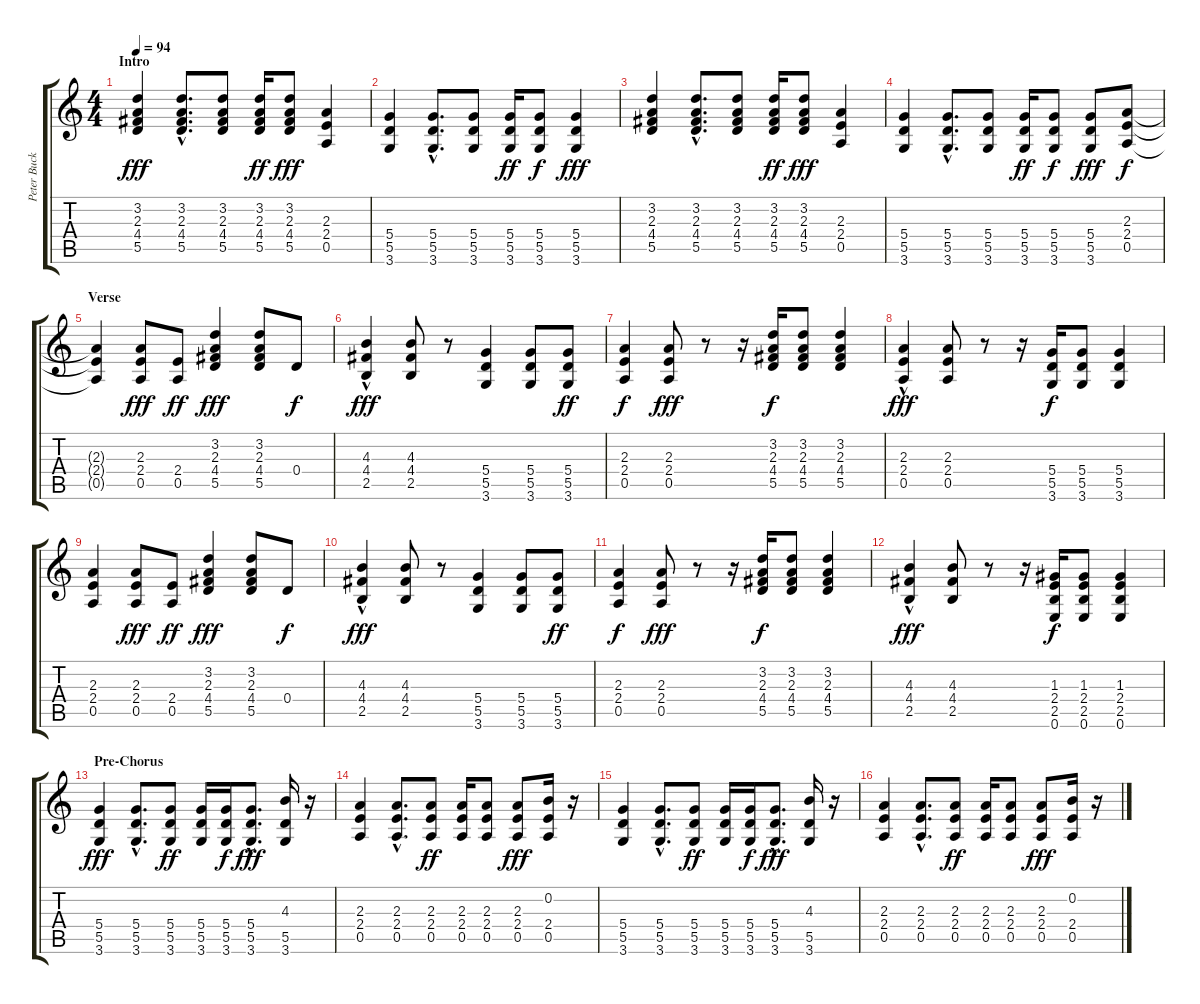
\track ("Peter Buck (Rhythm Guitar)" "Peter Buck") {instrument distortionguitar}
\staff {score tabs}
\tuning (E4 B3 G3 D3 A2 E2) {hide}
\ts (4 4)
\section ("" "Intro")
\tempo 94
\clef g2
\ks c
(3.2 2.3 4.4 5.5).4{dy fff instrument distortionguitar} (3.2{hac} 2.3{hac} 4.4{hac} 5.5{hac}).8{d} (3.2 2.3 4.4 5.5).8 (3.2 2.3 4.4 5.5).16{dy ff} (3.2 2.3 4.4 5.5).8{dy fff} (2.3 2.4 0.5).4 |
(5.4 5.5 3.6).4 (5.4{hac} 5.5{hac} 3.6{hac}).8{d} (5.4 5.5 3.6).8 (5.4 5.5 3.6).16{dy ff} (5.4 5.5 3.6).8{dy f} (5.4 5.5 3.6).4{dy fff} |
(3.2 2.3 4.4 5.5).4 (3.2{hac} 2.3{hac} 4.4{hac} 5.5{hac}).8{d} (3.2 2.3 4.4 5.5).8 (3.2 2.3 4.4 5.5).16{dy ff} (3.2 2.3 4.4 5.5).8{dy fff} (2.3 2.4 0.5).4 |
(5.4 5.5 3.6).4 (5.4{hac} 5.5{hac} 3.6{hac}).8{d} (5.4 5.5 3.6).8 (5.4 5.5 3.6).16{dy ff} (5.4 5.5 3.6).8{dy f} (5.4 5.5 3.6).8{dy fff} (2.3 2.4 0.5).8{dy f} |
\section ("" "Verse")
(2.3{t} 2.4{t} 0.5{t}).4 (2.3 2.4 0.5).8{dy fff} (2.4 0.5).8{dy ff} (3.2 2.3 4.4 5.5).4{dy fff} (3.2 2.3 4.4 5.5).8 0.4.8{dy f} |
(4.3{hac} 4.4{hac} 2.5).4{dy fff} (4.3 4.4 2.5).8 r.8 (5.4 5.5 3.6).4 (5.4 5.5 3.6).8 (5.4 5.5 3.6).8{dy ff} |
(2.3 2.4 0.5).4{dy f} (2.3 2.4 0.5).8{dy fff} r.8 r.16 (3.2 2.3 4.4 5.5).16{dy f} (3.2 2.3 4.4 5.5).8 (3.2 2.3 4.4 5.5).4 |
(2.3{hac} 2.4{hac} 0.5).4{dy fff} (2.3 2.4 0.5).8 r.8 r.16 (5.4 5.5 3.6).16{dy f} (5.4 5.5 3.6).8 (5.4 5.5 3.6).4 |
(2.3 2.4 0.5).4 (2.3 2.4 0.5).8{dy fff} (2.4 0.5).8{dy ff} (3.2 2.3 4.4 5.5).4{dy fff} (3.2 2.3 4.4 5.5).8 0.4.8{dy f} |
(4.3{hac} 4.4{hac} 2.5).4{dy fff} (4.3 4.4 2.5).8 r.8 (5.4 5.5 3.6).4 (5.4 5.5 3.6).8 (5.4 5.5 3.6).8{dy ff} |
(2.3 2.4 0.5).4{dy f} (2.3 2.4 0.5).8{dy fff} r.8 r.16 (3.2 2.3 4.4 5.5).16{dy f} (3.2 2.3 4.4 5.5).8 (3.2 2.3 4.4 5.5).4 |
(4.3{hac} 4.4{hac} 2.5).4{dy fff} (4.3 4.4 2.5).8 r.8 r.16 (1.3 2.4 2.5 0.6).16{dy f} (1.3 2.4 2.5 0.6).8 (1.3 2.4 2.5 0.6).4 |
\section ("" "Pre-Chorus")
(5.4 5.5 3.6).4{dy fff} (5.4{hac} 5.5{hac} 3.6{hac}).8{d} (5.4 5.5 3.6).8{dy ff} (5.4 5.5 3.6).16 (5.4 5.5 3.6).16{dy f} (5.4{hac} 5.5{hac} 3.6{hac}).8{d dy fff} (4.3 5.5 3.6).16 r.16 |
(2.3 2.4 0.5).4 (2.3{hac} 2.4{hac} 0.5{hac}).8{d} (2.3 2.4 0.5).8{dy ff} (2.3 2.4 0.5).16 (2.3 2.4 0.5).8 (2.3 2.4 0.5).8{dy fff} (0.2 2.4 0.5).16 r.16 |
(5.4 5.5 3.6).4 (5.4{hac} 5.5{hac} 3.6{hac}).8{d} (5.4 5.5 3.6).8{dy ff} (5.4 5.5 3.6).16 (5.4 5.5 3.6).16{dy f} (5.4{hac} 5.5{hac} 3.6{hac}).8{d dy fff} (4.3 5.5 3.6).16 r.16 |
(2.3 2.4 0.5).4 (2.3{hac} 2.4{hac} 0.5{hac}).8{d} (2.3 2.4 0.5).8{dy ff} (2.3 2.4 0.5).16 (2.3 2.4 0.5).8 (2.3 2.4 0.5).8{dy fff} (0.2 2.4 0.5).16 r.16
